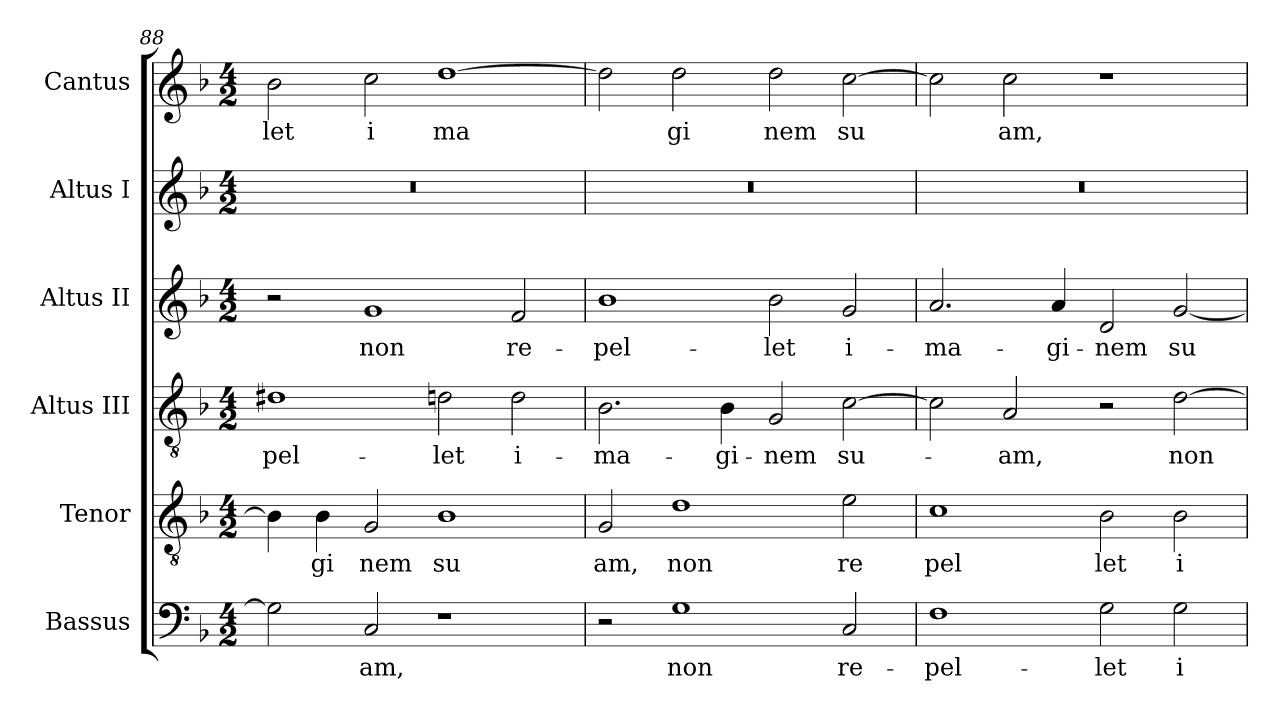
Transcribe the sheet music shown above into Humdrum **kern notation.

**kern	**text	**kern	**text	**kern	**text	**kern	**text	**kern	**kern	**text
*part6	*part6	*part5	*part5	*part4	*part4	*part3	*part3	*part2	*part1	*part1
*staff6	*staff6	*staff5	*staff5	*staff4	*staff4	*staff3	*staff3	*staff2	*staff1	*staff1
*I"Bassus	*	*I"Tenor	*	*I"Altus III	*	*I"Altus II	*	*I"Altus I	*I"Cantus	*
*I'Bassus	*	*I'Tenor	*	*I'Altus III	*	*I'Altus II	*	*I'Altus I	*I'Cantus	*
*clefF4	*	*clefGv2	*	*clefGv2	*	*clefG2	*	*clefG2	*clefG2	*
*ITrd-3c-5	*	*ITrd-3c-5	*	*ITrd-3c-5	*	*ITrd-3c-5	*	*	*ITrd-3c-5	*
*k[b-e-]	*	*k[b-e-]	*	*k[b-e-]	*	*k[b-e-]	*	*k[b-]	*k[b-e-]	*
*B-:	*	*B-:	*	*B-:	*	*B-:	*	*F:	*B-:	*
*M4/2	*	*M4/2	*	*M4/2	*	*M4/2	*	*M4/2	*M4/2	*
=88	=88	=88	=88	=88	=88	=88	=88	=88	=88	=88
!	!	!	!	!	!LO:LY:b:cj	!	!	!	!	!LO:LY:b:cj
2c\]	.	4e-\]	.	1g#X	-pel-	2r	.	0r	2ee-\	let
!	!	!	!LO:LY:b:cj	!	!	!	!	!	!	!
.	.	4e-\	gi	.	.	.	.	.	.	.
!	!LO:LY:b:cj	!	!LO:LY:b:cj	!	!	!	!LO:LY:b:cj	!	!	!LO:LY:b:cj
2F/	-am,	2c/	nem	.	.	1cc	non	.	2ff\	i
!	!	!	!LO:LY:b:cj	!	!LO:LY:b:cj	!	!	!	!	!LO:LY:b:cj
1r	.	1e-	su	2g\	-let	.	.	.	[>1gg	ma
!	!	!	!	!	!LO:LY:b:cj	!	!LO:LY:b:cj	!	!	!
.	.	.	.	2g\	i-	2b-/	re-	.	.	.
=89	=89	=89	=89	=89	=89	=89	=89	=89	=89	=89
!	!	!	!LO:LY:b:cj	!	!LO:LY:b:cj	!	!LO:LY:b:cj	!	!	!
2r	.	2c/	am,	2.e-\	-ma-	1ee-	-pel-	0r	2gg\]	.
!	!LO:LY:b:cj	!	!LO:LY:b:cj	!	!	!	!	!	!	!LO:LY:b:cj
1c	non	1g	non	.	.	.	.	.	2gg\	gi
!	!	!	!	!	!LO:LY:b:cj	!	!	!	!	!
.	.	.	.	4e-\	-gi-	.	.	.	.	.
!	!	!	!	!	!LO:LY:b:cj	!	!LO:LY:b:cj	!	!	!LO:LY:b:cj
.	.	.	.	2c/	-nem	2ee-\	-let	.	2gg\	nem
!	!LO:LY:b:cj	!	!LO:LY:b:cj	!	!LO:LY:b:cj	!	!LO:LY:b:cj	!	!	!LO:LY:b:cj
2F/	re-	2a\	re	[>2f\	su-	2cc/	i-	.	[>2ff\	su
=90	=90	=90	=90	=90	=90	=90	=90	=90	=90	=90
!	!LO:LY:b:cj	!	!LO:LY:b:cj	!	!	!	!LO:LY:b:cj	!	!	!
1B-	-pel-	1f	pel	2f\]	.	2.dd/	-ma-	0r	2ff\]	.
!	!	!	!	!	!LO:LY:b:cj	!	!	!	!	!LO:LY:b:cj
.	.	.	.	2d/	-am,	.	.	.	2ff\	am,
!	!	!	!	!	!	!	!LO:LY:b:cj	!	!	!
.	.	.	.	.	.	4dd/	-gi-	.	.	.
!	!LO:LY:b:cj	!	!LO:LY:b:cj	!	!	!	!LO:LY:b:cj	!	!	!
2c\	-let	2e-\	let	2r	.	2g/	-nem	.	1r	.
!	!LO:LY:b:cj	!	!LO:LY:b:cj	!	!LO:LY:b	!	!LO:LY:b:cj	!	!	!
2c\	i-	2e-\	i	[>2g\	non	[>2cc/	su-	.	.	.
=	=	=	=	=	=	=	=	=	=	=
*-	*-	*-	*-	*-	*-	*-	*-	*-	*-	*-
